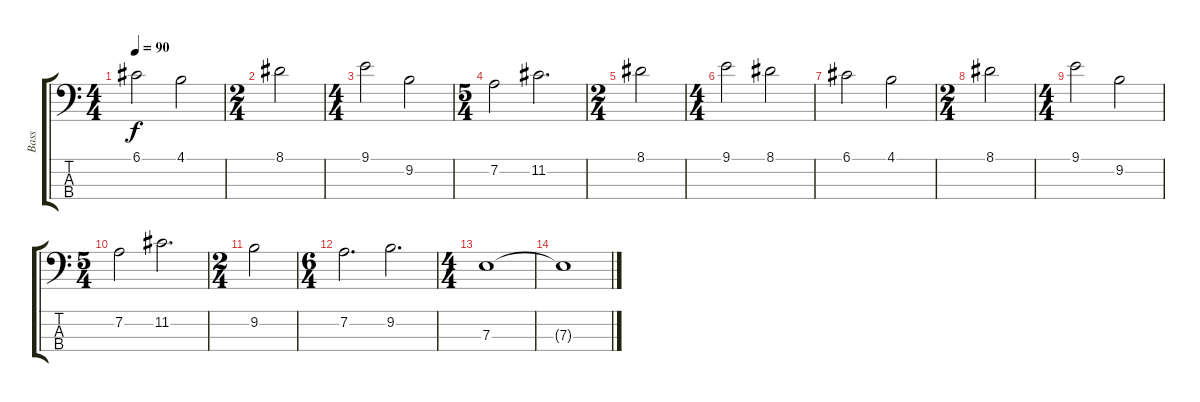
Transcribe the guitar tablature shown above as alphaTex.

\track ("Bass" "Bass") {instrument electricbassfinger}
\staff {score tabs}
\tuning (G2 D2 A1 E1) {hide}
\ts (4 4)
\tempo 90
\clef f4
\ks c
6.1.2{dy f} 4.1.2 |
\ts (2 4)
8.1.2 |
\ts (4 4)
9.1.2 9.2.2 |
\ts (5 4)
7.2.2 11.2.2{d} |
\ts (2 4)
8.1.2 |
\ts (4 4)
9.1.2 8.1.2 |
6.1.2 4.1.2 |
\ts (2 4)
8.1.2 |
\ts (4 4)
9.1.2 9.2.2 |
\ts (5 4)
7.2.2 11.2.2{d} |
\ts (2 4)
9.2.2 |
\ts (6 4)
7.2.2{d} 9.2.2{d} |
\ts (4 4)
7.3.1 |
7.3{t}.1
